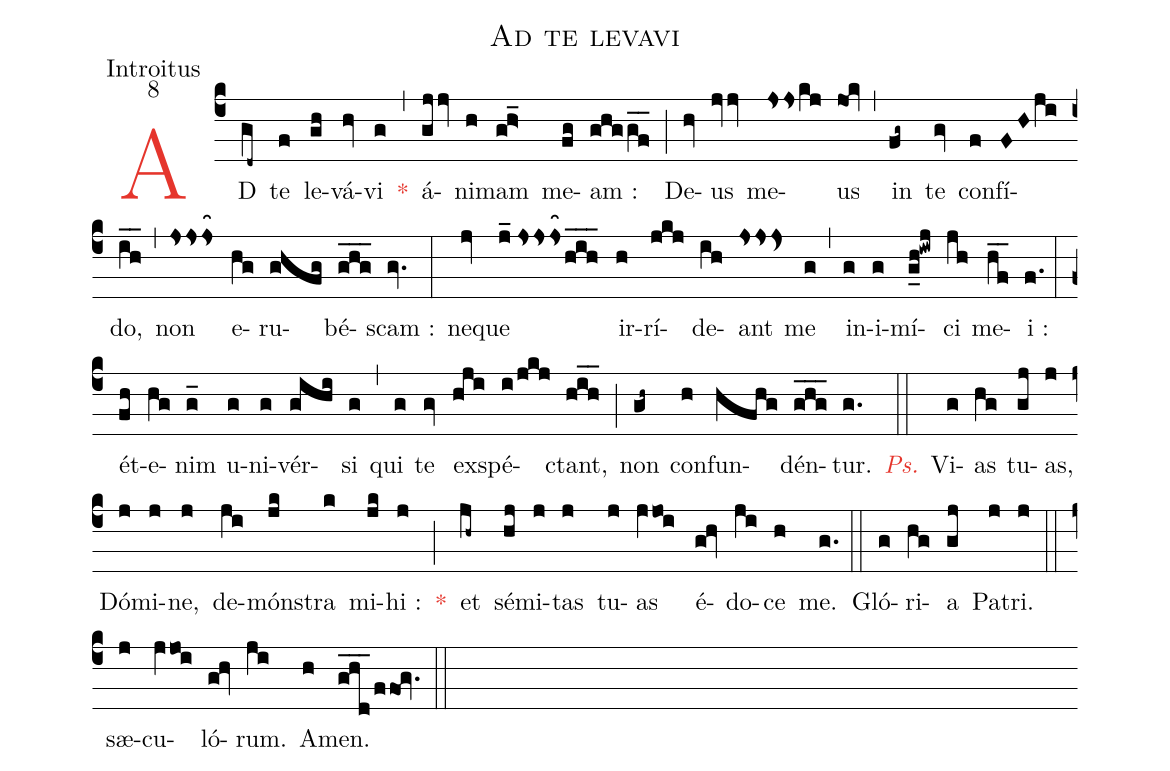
name:Ad te levavi;
office-part:Introitus;
mode:8;
%%
(c4) <c>A</c>D(gd~) te(f) le(gh)vá(hv)vi(g) <c>*</c>(,) á(gjjv)ni(h)mam(gh>_) me(fg)am :(ghggf__) (;) De(hv)us(jvjv) me(jsjs/kj)us(jok) (,) in(fg~) te(gv) con(f)fí(FH/ji)do,(ih__) (,) non(jsjsjsr5) e(hg)ru(ghfg)bé(ghg___)scam :(gv.) (:) ne(jv)que(j_//jsjsjsr5/hih___) ir(h)rí(jkj)de(ih)ant(jsjsjs<) me(g) (,) in(g)i(g)mí(g_h!iwj)ci(jh) me(hf__)i :(f.) (:) ét(fh)e(hg)nim(g_) u(g)ni(g)vér(gihi)si(g) (,) qui(g) te(gv) ex(hji)spé(i/jkj)ctant,(hih__) (;) non(gh~) con(h)fun(hfhg)dén(ghg___)tur.(g.) <c><i>Ps.</i></c>(::) Vi(g)as(hg) tu(gj)as,(j) Dó(j)mi(j)ne,(j) de(ji)món(jk)stra(k) mi(jk)hi :(j) <c>*</c>(;) et(jh~) sé(hj)mi(j)tas(j) tu(j)as(jVjoi) é(gqh)do(ji)ce(h) me.(g.) (::) Gló(g)ri(hg)a(gj) Pa(j)tri.(j) (::) sæ(j)cu(jVjoi)ló(gqh)rum.(ji) A(h)men.(ghd___/ffog.) (::)
